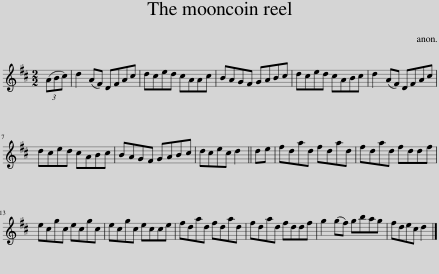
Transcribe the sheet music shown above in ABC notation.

X:1
L:1/8
M:2/2
I:linebreak $
K:D
V:1 treble
V:1
 (3(ABc) | d2 (AF) DFAc | dced cAAc | BAGF GABc | dced cABc | %5
 d2 (AF) DFAc |$ dced cABc | BAGF GABc | dcec d2 || de | %10
 fdad fdad | fdad fddf |$ ecgc ecgc | ecgc ecce | fdad fdad | %15
 fdad fddf | g2 (gf) gbag | fdec d2 |] %18
